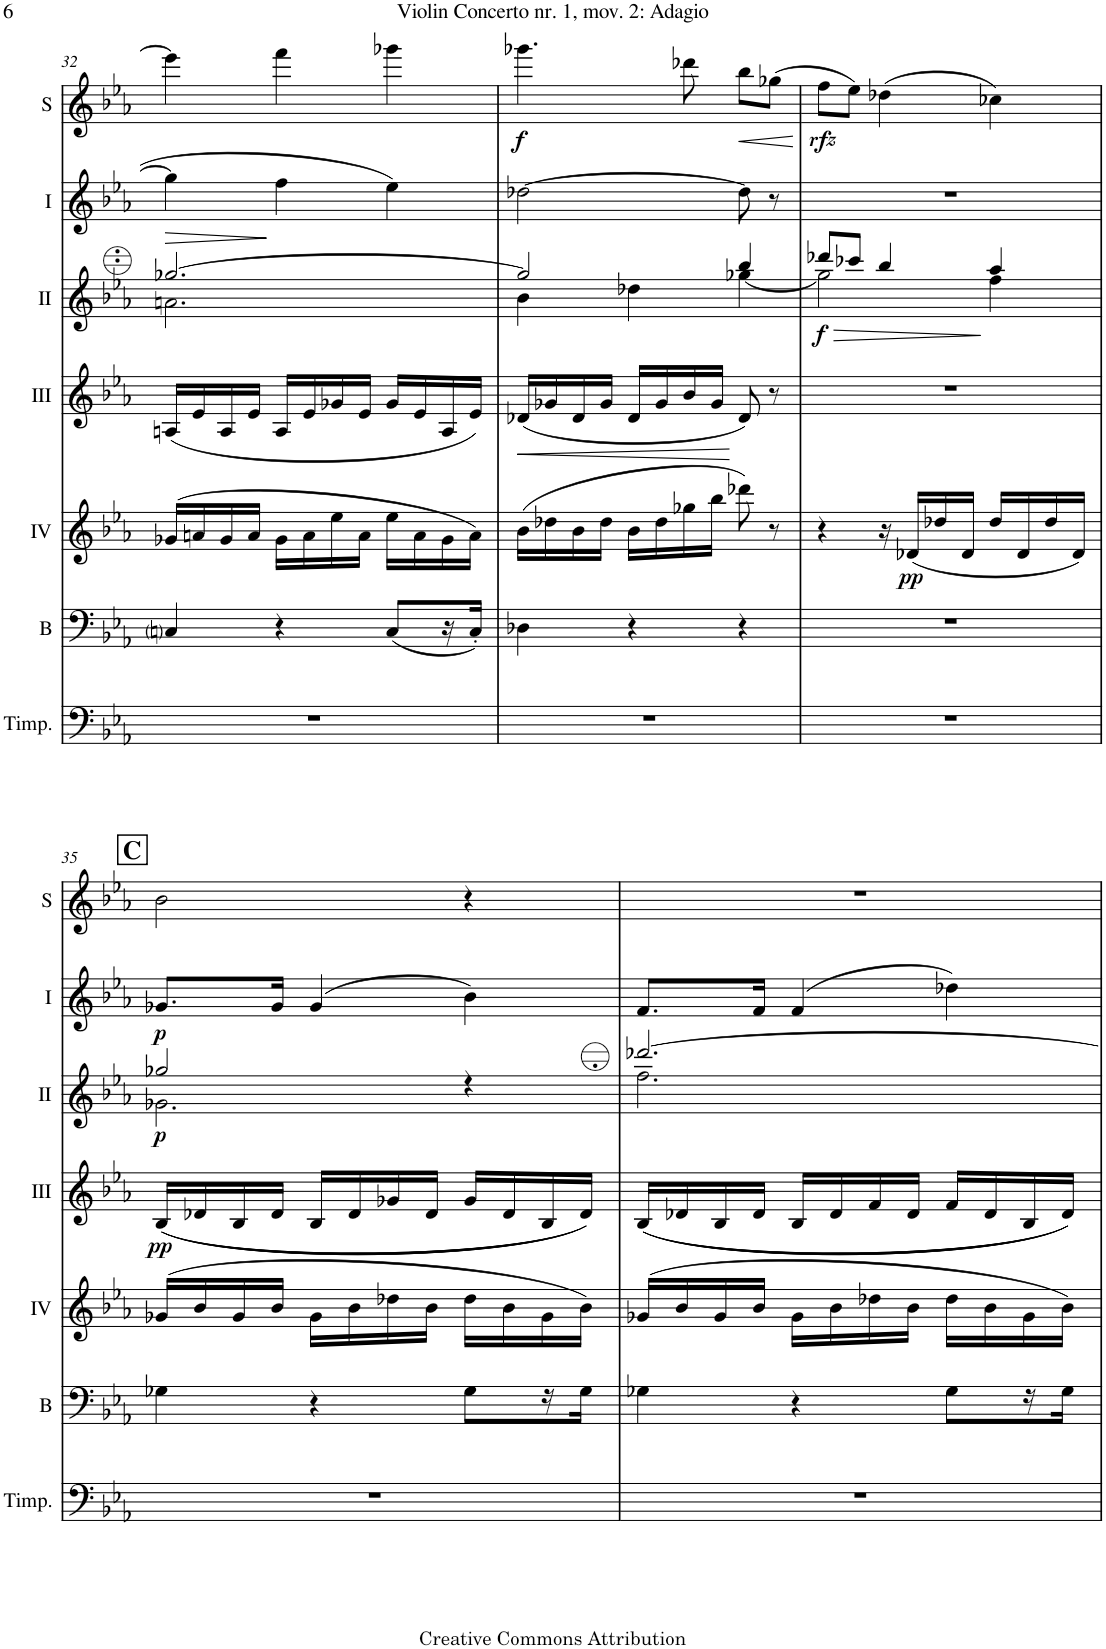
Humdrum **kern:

**kern	**kern	**kern	**dynam	**kern	**dynam	**kern	**dynam	**kern	**dynam	**kern	**dynam
*part7	*part6	*part5	*part5	*part4	*part4	*part3	*part3	*part2	*part2	*part1	*part1
*staff7	*staff6	*staff5	*staff5	*staff4	*staff4	*staff3	*staff3	*staff2	*staff2	*staff1	*staff1
*I"Timpani	*I"Bass	*I"Acc. 4	*	*I"Acc. 3	*	*I"Acc. 2	*	*I"Acc. 1	*	*I"Solo	*
*I'Timp.	*I'B	*	*	*	*	*	*	*	*	*I'S	*
!!LO:PB:g=z
*clefF4	*clefF4	*clefG2	*	*clefG2	*	*clefG2	*	*clefG2	*	*clefG2	*
*	*Trd7c12	*Trd7c12	*	*	*	*	*	*	*	*	*
*k[b-e-a-]	*k[b-e-a-]	*k[b-e-a-]	*	*k[b-e-a-]	*	*k[b-e-a-]	*	*k[b-e-a-]	*	*k[b-e-a-]	*
*M3/4	*M3/4	*M3/4	*	*M3/4	*	*M3/4	*	*M3/4	*	*M3/4	*
=32	=32	=32	=32	=32	=32	=32	=32	=32	=32	=32	=32
*	*	*	*	*	*	*^	*	*	*	*	*
!	!	!	!	!	!	!	!	!	!	!LO:HP:b	!	!
2.r	4Cni/	(16g-X/LL	.	(16An/LL	.	[2.gg-X/	2.an\	.	4gg-\]	>	4eee-\]	.
.	.	16an/	.	16e-/	.	.	.	.	.	.	.	.
.	.	16g-/	.	16A/	.	.	.	.	.	.	.	.
.	.	16a/JJ	.	16e-/JJ	.	.	.	.	.	.	.	.
.	4r	16g-\LL	.	16A/LL	.	.	.	.	4ff\	]	4fff\	.
.	.	16a\	.	16e-/	.	.	.	.	.	.	.	.
.	.	16ee-\	.	16g-X/	.	.	.	.	.	.	.	.
.	.	16a\JJ	.	16e-/JJ	.	.	.	.	.	.	.	.
.	(8C/L	16ee-\LL	.	16g-/LL	.	.	.	.	4ee-\	.	4ggg-X\	.
.	.	16a\	.	16e-/	.	.	.	.	.	.	.	.
.	16r	16g-\	.	16A/	.	.	.	.	.	.	.	.
.	16C'/JJ)	16a\JJ)	.	16e-/JJ)	.	.	.	.	.	.	.	.
=33	=33	=33	=33	=33	=33	=33	=33	=33	=33	=33	=33	=33
!	!	!	!	!	!LO:HP:b	!	!	!	!	!	!	!LO:DY:b
2.r	4D-X\	(16b-\LL	.	(16d-X/LL	<	2gg-/]	4b-\	.	[2dd-X\	.	4.ggg-X\	f
.	.	16dd-X\	.	16g-X/	.	.	.	.	.	.	.	.
.	.	16b-\	.	16d-/	.	.	.	.	.	.	.	.
.	.	16dd-\JJ	.	16g-/JJ	.	.	.	.	.	.	.	.
.	4r	16b-\LL	.	16d-/LL	.	.	4dd-X\	.	.	.	.	.
.	.	16dd-\	.	16g-/	.	.	.	.	.	.	.	.
.	.	16gg-X\	.	16b-/	.	.	.	.	.	.	8ddd-X\	.
.	.	16bb-\JJ	.	16g-/JJ	.	.	.	.	.	.	.	.
!	!	!	!	!	!	!	!	!	!	!	!	!LO:HP:b
.	4r	8ddd-X\)	.	8d-/)	[	4bb-/	[4gg-X\	.	8dd-\]	.	8bb-\L	<
.	.	8r	.	8r	.	.	.	.	8r	.	(8gg-X\J	.
*	*	*	*	*	*	*v	*v	*	*	*	*	*
.	.	.	.	.	.	.	.	.	.	.	[
=34	=34	=34	=34	=34	=34	=34	=34	=34	=34	=34	=34
!	!	!	!	!	!	!	!LO:HP:b	!	!	!	!
*	*	*	*	*	*	*^	*	*	*	*	*
!	!	!	!	!	!	!	!	!LO:DY:n=1:b	!	!	!	!LO:DY:b
2.r	2.r	4r	.	2.r	.	8ddd-X/L	2gg-\]	> f	2.r	.	8ff\L	rfz
.	.	.	.	.	.	8ccc-X/J	.	.	.	.	8ee-\J)	.
.	.	16r	.	.	.	4bb-/	.	.	.	.	(4dd-X\	.
!	!	!	!LO:DY:b	!	!	!	!	!	!	!	!	!
.	.	(16d-X/LL	pp	.	.	.	.	.	.	.	.	.
.	.	16dd-X/	.	.	.	.	.	.	.	.	.	.
.	.	16d-/JJ	.	.	.	.	.	.	.	.	.	.
.	.	16dd-/LL	.	.	.	4aa-/	4ff\	]	.	.	4cc-X\)	.
.	.	16d-/	.	.	.	.	.	.	.	.	.	.
.	.	16dd-/	.	.	.	.	.	.	.	.	.	.
.	.	16d-/JJ)	.	.	.	.	.	.	.	.	.	.
!!LO:LB:g=z
!!LO:REH:place=s1:a:B:cj:fs=14:t=C
=35	=35	=35	=35	=35	=35	=35	=35	=35	=35	=35	=35	=35
!	!	!	!	!	!LO:DY:b	!	!	!LO:DY:b	!	!LO:DY:b	!	!
2.r	4G-X\	(16g-X/LL	.	((16B-/LL	pp	2gg-X/	2.g-X\	p	8.g-X/L	p	2b-\	.
.	.	16b-/	.	16d-X/	.	.	.	.	.	.	.	.
.	.	16g-/	.	16B-/	.	.	.	.	.	.	.	.
.	.	16b-/JJ	.	16d-/JJ	.	.	.	.	16g-/Jk	.	.	.
.	4r	16g-\LL	.	16B-/LL	.	.	.	.	(4g-/	.	.	.
.	.	16b-\	.	16d-/	.	.	.	.	.	.	.	.
.	.	16dd-X\	.	16g-X/	.	.	.	.	.	.	.	.
.	.	16b-\JJ	.	16d-/JJ	.	.	.	.	.	.	.	.
.	8G-\L	16dd-\LL	.	16g-/LL	.	4r	.	.	4b-\)	.	4r	.
.	.	16b-\	.	16d-/	.	.	.	.	.	.	.	.
.	16r	16g-\	.	16B-/	.	.	.	.	.	.	.	.
.	16G-\JJ	16b-\JJ)	.	16d-/JJ))	.	.	.	.	.	.	.	.
=36	=36	=36	=36	=36	=36	=36	=36	=36	=36	=36	=36	=36
2.r	4G-X\	(16g-X/LL	.	((16B-/LL	.	[2.dd-X/	2.f\	.	8.f/L	.	2.r	.
.	.	16b-/	.	16d-X/	.	.	.	.	.	.	.	.
.	.	16g-/	.	16B-/	.	.	.	.	.	.	.	.
.	.	16b-/JJ	.	16d-/JJ	.	.	.	.	16f/Jk	.	.	.
.	4r	16g-\LL	.	16B-/LL	.	.	.	.	(4f/	.	.	.
.	.	16b-\	.	16d-/	.	.	.	.	.	.	.	.
.	.	16dd-X\	.	16f/	.	.	.	.	.	.	.	.
.	.	16b-\JJ	.	16d-/JJ	.	.	.	.	.	.	.	.
.	8G-\L	16dd-\LL	.	16f/LL	.	.	.	.	4dd-X\)	.	.	.
.	.	16b-\	.	16d-/	.	.	.	.	.	.	.	.
.	16r	16g-\	.	16B-/	.	.	.	.	.	.	.	.
.	16G-\JJ	16b-\JJ)	.	16d-/JJ))	.	.	.	.	.	.	.	.
*	*	*	*	*	*	*v	*v	*	*	*	*	*
=	=	=	=	=	=	=	=	=	=	=	=
*-	*-	*-	*-	*-	*-	*-	*-	*-	*-	*-	*-
